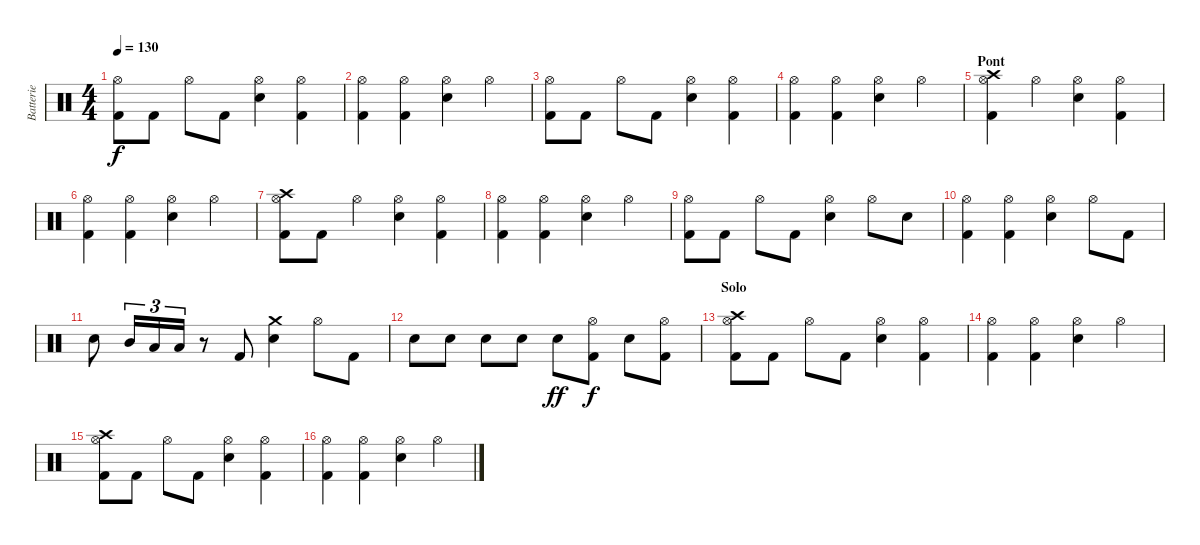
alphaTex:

\track ("Batterie" "Batterie") {instrument percussion}
\staff {score}
\articulation defaults
\ts (4 4)
\tempo 130
\clef neutral
\ks c
("Hi-Hat (open)" "Kick (hit) 2").8{dy f} "Kick (hit) 2".8 "Hi-Hat (open)".8 "Kick (hit) 2".8 ("Hi-Hat (open)" "Electric Snare (hit)").4 ("Hi-Hat (open)" "Kick (hit) 2").4 |
("Hi-Hat (open)" "Kick (hit) 2").4 ("Hi-Hat (open)" "Kick (hit) 2").4 ("Hi-Hat (open)" "Electric Snare (hit)").4 "Hi-Hat (open)".4 |
("Hi-Hat (open)" "Kick (hit) 2").8 "Kick (hit) 2".8 "Hi-Hat (open)".8 "Kick (hit) 2".8 ("Hi-Hat (open)" "Electric Snare (hit)").4 ("Hi-Hat (open)" "Kick (hit) 2").4 |
("Hi-Hat (open)" "Kick (hit) 2").4 ("Hi-Hat (open)" "Kick (hit) 2").4 ("Hi-Hat (open)" "Electric Snare (hit)").4 "Hi-Hat (open)".4 |
\section ("" "Pont")
("Crash high (hit)" "Hi-Hat (open)" "Kick (hit) 2").4 "Hi-Hat (open)".4 ("Hi-Hat (open)" "Electric Snare (hit)").4 ("Hi-Hat (open)" "Kick (hit) 2").4 |
("Hi-Hat (open)" "Kick (hit) 2").4 ("Hi-Hat (open)" "Kick (hit) 2").4 ("Hi-Hat (open)" "Electric Snare (hit)").4 "Hi-Hat (open)".4 |
("Crash high (hit)" "Hi-Hat (open)" "Kick (hit) 2").8 "Kick (hit) 2".8 "Hi-Hat (open)".4 ("Hi-Hat (open)" "Electric Snare (hit)").4 ("Hi-Hat (open)" "Kick (hit) 2").4 |
("Hi-Hat (open)" "Kick (hit) 2").4 ("Hi-Hat (open)" "Kick (hit) 2").4 ("Hi-Hat (open)" "Electric Snare (hit)").4 "Hi-Hat (open)".4 |
("Hi-Hat (open)" "Kick (hit) 2").8 "Kick (hit) 2".8 "Hi-Hat (open)".8 "Kick (hit) 2".8 ("Hi-Hat (open)" "Electric Snare (hit)").4 "Hi-Hat (open)".8 "Electric Snare (hit)".8 |
("Hi-Hat (open)" "Kick (hit) 2").4 ("Hi-Hat (open)" "Kick (hit) 2").4 ("Hi-Hat (open)" "Electric Snare (hit)").4 "Hi-Hat (open)".8 "Kick (hit) 2".8 |
"Electric Snare (hit)".8 "Mid Tom (hit)".16{tu (3 2)} "Low Tom (hit)".16{tu (3 2)} "Low Floor Tom (hit)".16{tu (3 2)} r.8 "Kick (hit) 2".8 ("Crash medium (hit)" "Electric Snare (hit)").4 "Hi-Hat (open)".8 "Kick (hit) 2".8 |
"Electric Snare (hit)".8 "Electric Snare (hit)".8 "Electric Snare (hit)".8 "Electric Snare (hit)".8 "Electric Snare (hit)".8{dy ff} ("Hi-Hat (open)" "Kick (hit) 2").8{dy f} "Electric Snare (hit)".8 ("Hi-Hat (open)" "Kick (hit) 2").8 |
\section ("" "Solo")
("Crash high (hit)" "Hi-Hat (open)" "Kick (hit) 2").8 "Kick (hit) 2".8 "Hi-Hat (open)".8 "Kick (hit) 2".8 ("Hi-Hat (open)" "Electric Snare (hit)").4 ("Hi-Hat (open)" "Kick (hit) 2").4 |
("Hi-Hat (open)" "Kick (hit) 2").4 ("Hi-Hat (open)" "Kick (hit) 2").4 ("Hi-Hat (open)" "Electric Snare (hit)").4 "Hi-Hat (open)".4 |
("Crash high (hit)" "Hi-Hat (open)" "Kick (hit) 2").8 "Kick (hit) 2".8 "Hi-Hat (open)".8 "Kick (hit) 2".8 ("Hi-Hat (open)" "Electric Snare (hit)").4 ("Hi-Hat (open)" "Kick (hit) 2").4 |
("Hi-Hat (open)" "Kick (hit) 2").4 ("Hi-Hat (open)" "Kick (hit) 2").4 ("Hi-Hat (open)" "Electric Snare (hit)").4 "Hi-Hat (open)".4
